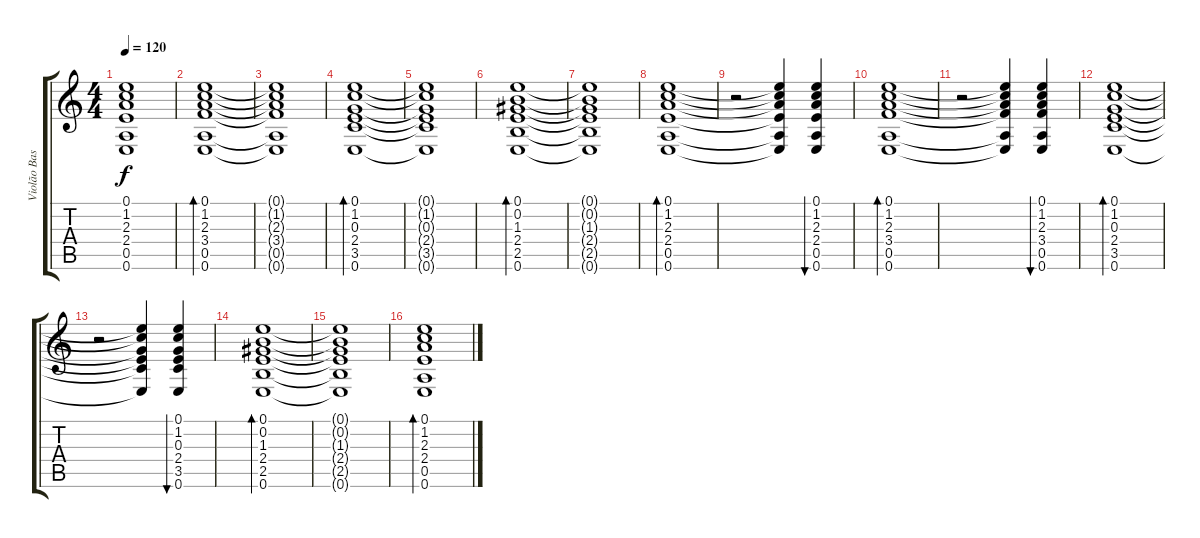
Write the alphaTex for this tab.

\track ("Violão Base" "Violão Bas") {instrument acousticguitarnylon}
\staff {score tabs}
\tuning (E4 B3 G3 D3 A2 E2) {hide}
\ts (4 4)
\tempo 120
\clef g2
\ks c
(0.1{t} 1.2{t} 2.3{t} 2.4{t} 0.5{t} 0.6{t}).1{dy f} |
(0.1 1.2 2.3 3.4 0.5 0.6).1{bd 120} |
(0.1{t} 1.2{t} 2.3{t} 3.4{t} 0.5{t} 0.6{t}).1 |
(0.1 1.2 0.3 2.4 3.5 0.6).1{bd 120} |
(0.1{t} 1.2{t} 0.3{t} 2.4{t} 3.5{t} 0.6{t}).1 |
(0.1 0.2 1.3 2.4 2.5 0.6).1{bd 120} |
(0.1{t} 0.2{t} 1.3{t} 2.4{t} 2.5{t} 0.6{t}).1 |
(0.1 1.2 2.3 2.4 0.5 0.6).1{bd 120} |
r.2 (0.1{t} 1.2{t} 2.3{t} 2.4{t} 0.5{t} 0.6{t}).4 (0.1 1.2 2.3 2.4 0.5 0.6).4{bu 120} |
(0.1 1.2 2.3 3.4 0.5 0.6).1{bd 120} |
r.2 (0.1{t} 1.2{t} 2.3{t} 3.4{t} 0.5{t} 0.6{t}).4 (0.1 1.2 2.3 3.4 0.5 0.6).4{bu 120} |
(0.1 1.2 0.3 2.4 3.5 0.6).1{bd 120} |
r.2 (0.1{t} 1.2{t} 0.3{t} 2.4{t} 3.5{t} 0.6{t}).4 (0.1 1.2 0.3 2.4 3.5 0.6).4{bu 120} |
(0.1 0.2 1.3 2.4 2.5 0.6).1{bd 120} |
(0.1{t} 0.2{t} 1.3{t} 2.4{t} 2.5{t} 0.6{t}).1 |
(0.1 1.2 2.3 2.4 0.5 0.6).1{bd 480}
